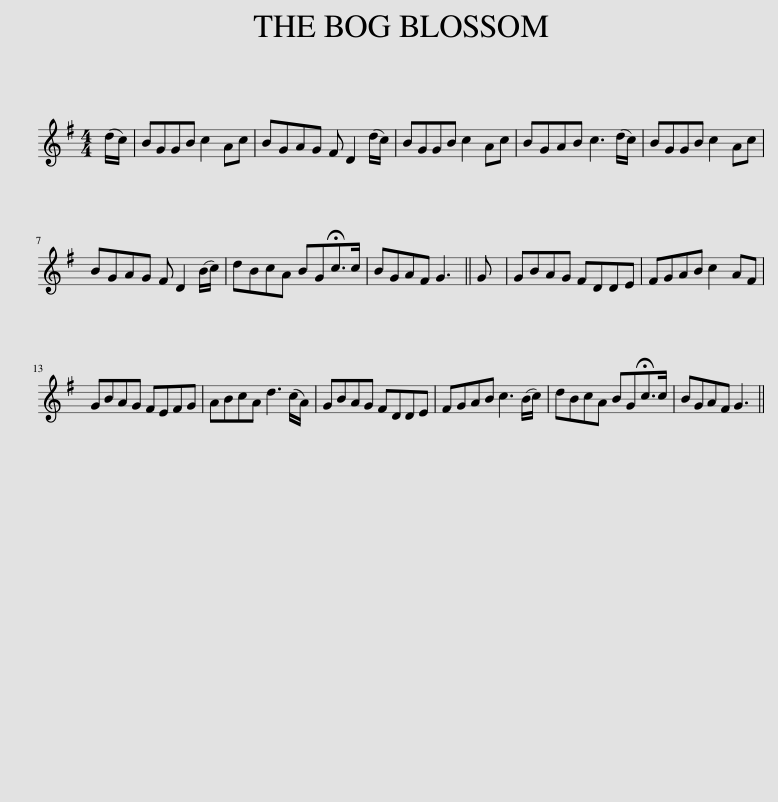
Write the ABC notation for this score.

X:1
L:1/8
M:4/4
I:linebreak $
K:G
V:1 treble
V:1
 (d/c/) | BGGB c2 Ac | BGAG F D2 (d/c/) | BGGB c2 Ac | BGAB c3 (d/c/) | %5
 BGGB c2 Ac |$ BGAG F D2 (B/c/) | dBcA BG!fermata!c>c | BGAF G3 || G | %10
 GBAG FDDE | FGAB c2 AF |$ GBAG FEFG | ABcA d3 (c/A/) | GBAG FDDE | %15
 FGAB c3 (B/c/) | dBcA BG!fermata!c>c | BGAF G3 || %18
